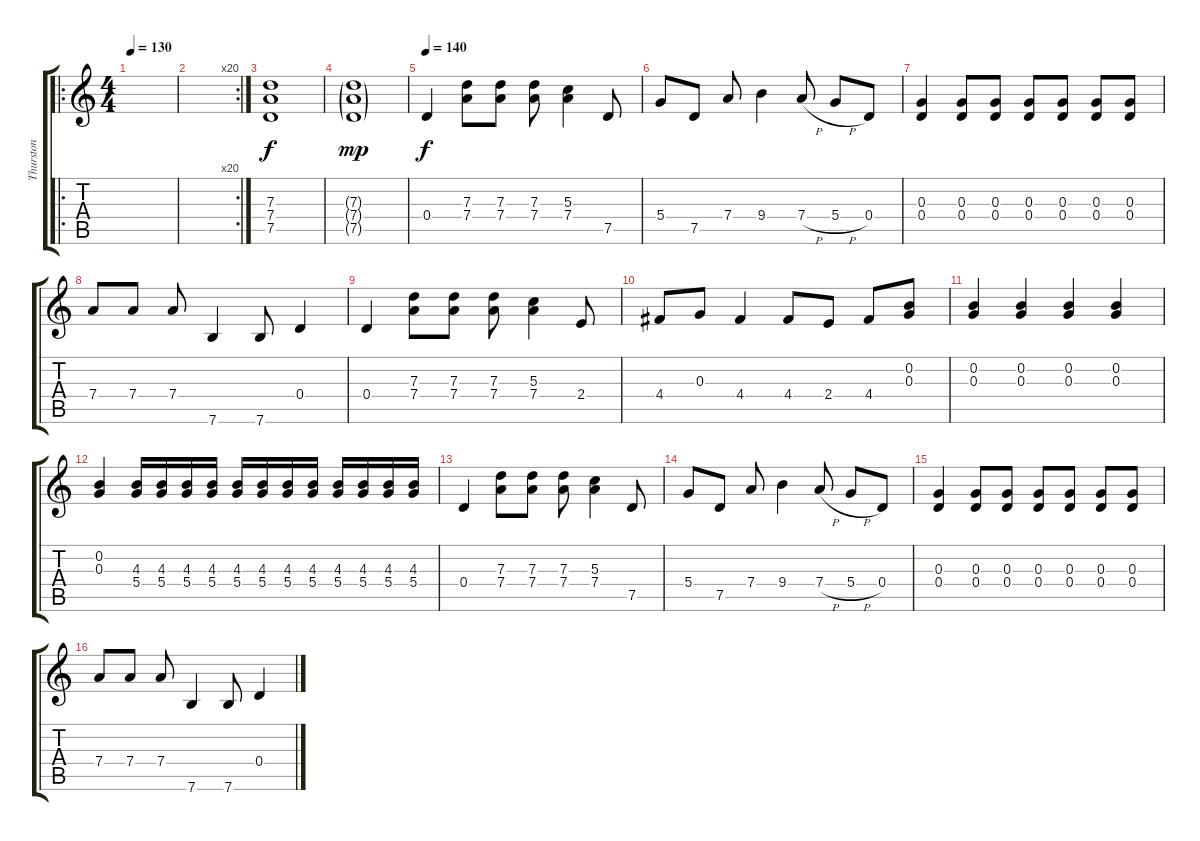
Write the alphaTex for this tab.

\track ("Thurston" "Thurston") {instrument overdrivenguitar}
\staff {score tabs}
\tuning (E4 B3 G3 D3 G2 E2) {hide}
\ro
\ts (4 4)
\tempo 130
\tempo 125
\tempo 130
\clef g2
\ks c
|
\rc 20
|
(7.3 7.4 7.5).1 |
(7.3{g} 7.4{g} 7.5{g}).1{dy mp} |
\tempo 140
0.4.4{dy f} (7.3 7.4).8 (7.3 7.4).8 (7.3 7.4).8 (5.3 7.4).4 7.5.8 |
5.4.8 7.5.8 7.4.8 9.4.4 7.4{h}.8 5.4{h}.8 0.4.8 |
(0.3 0.4).4 (0.3 0.4).8 (0.3 0.4).8 (0.3 0.4).8 (0.3 0.4).8 (0.3 0.4).8 (0.3 0.4).8 |
7.4.8 7.4.8 7.4.8 7.6.4 7.6.8 0.4.4 |
0.4.4 (7.3 7.4).8 (7.3 7.4).8 (7.3 7.4).8 (5.3 7.4).4 2.4.8 |
4.4.8 0.3.8 4.4.4 4.4.8 2.4.8 4.4.8 (0.2 0.3).8 |
(0.2 0.3).4 (0.2 0.3).4 (0.2 0.3).4 (0.2 0.3).4 |
(0.2 0.3).4 (4.3 5.4).16 (4.3 5.4).16 (4.3 5.4).16 (4.3 5.4).16 (4.3 5.4).16 (4.3 5.4).16 (4.3 5.4).16 (4.3 5.4).16 (4.3 5.4).16 (4.3 5.4).16 (4.3 5.4).16 (4.3 5.4).16 |
0.4.4 (7.3 7.4).8 (7.3 7.4).8 (7.3 7.4).8 (5.3 7.4).4 7.5.8 |
5.4.8 7.5.8 7.4.8 9.4.4 7.4{h}.8 5.4{h}.8 0.4.8 |
(0.3 0.4).4 (0.3 0.4).8 (0.3 0.4).8 (0.3 0.4).8 (0.3 0.4).8 (0.3 0.4).8 (0.3 0.4).8 |
7.4.8 7.4.8 7.4.8 7.6.4 7.6.8 0.4.4
